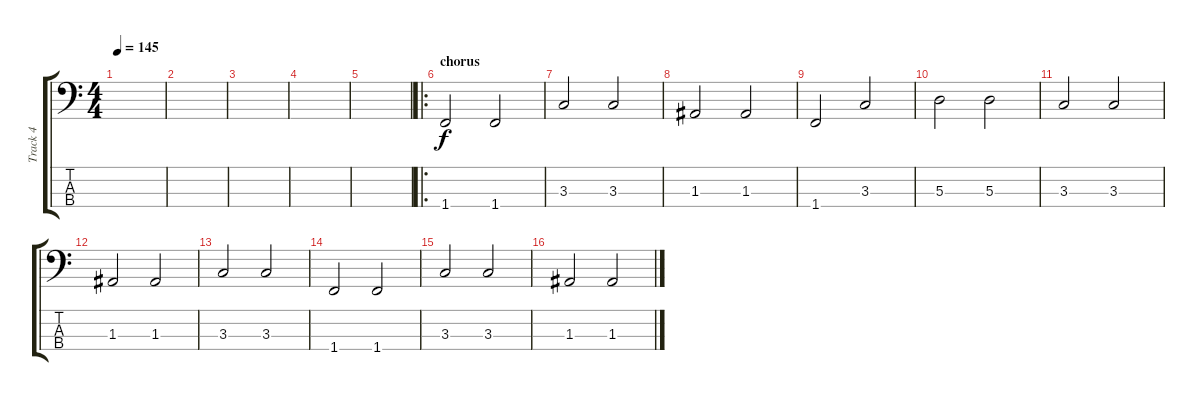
\track ("Track 4" "Track 4") {instrument electricbasspick}
\staff {score tabs}
\tuning (G2 D2 A1 E1) {hide}
\ts (4 4)
\tempo 145
\clef f4
\ks c
|
|
|
|
|
\ro
\section ("" "chorus")
1.4.2 1.4.2 |
3.3.2 3.3.2 |
1.3.2 1.3.2 |
1.4.2 3.3.2 |
5.3.2 5.3.2 |
3.3.2 3.3.2 |
1.3.2 1.3.2 |
3.3.2 3.3.2 |
1.4.2 1.4.2 |
3.3.2 3.3.2 |
1.3.2 1.3.2
